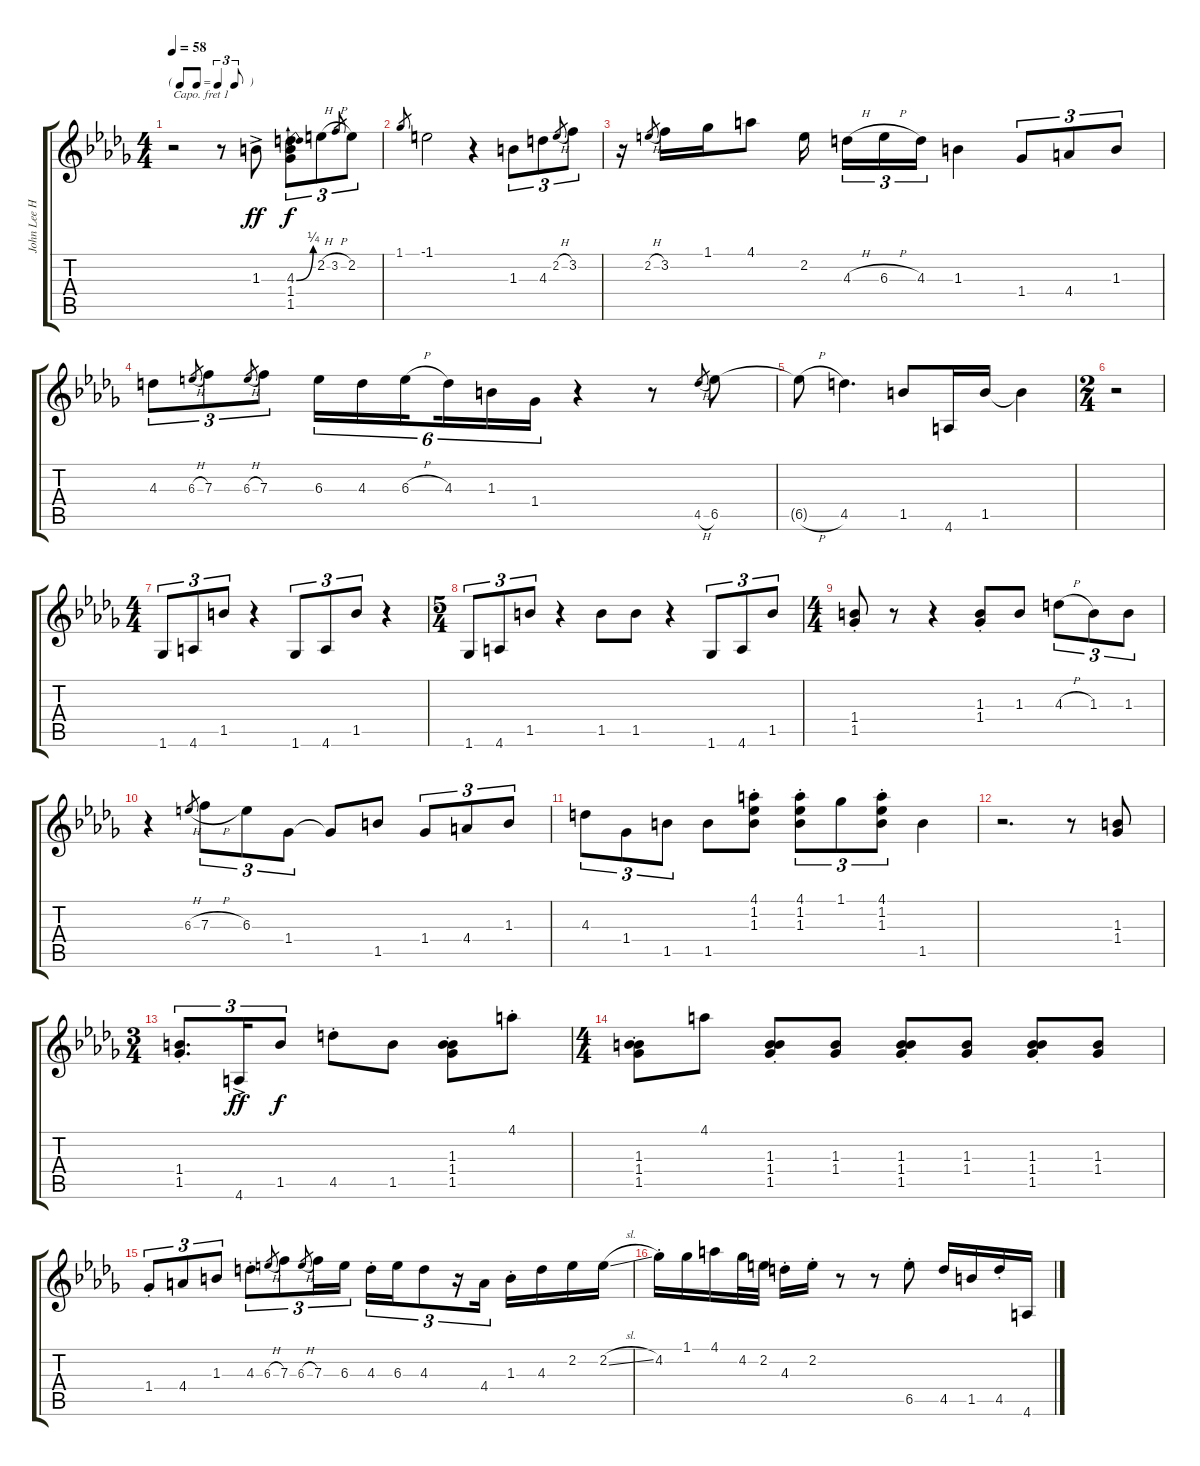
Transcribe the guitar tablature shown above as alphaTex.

\track ("John Lee Hooker Open A Tuning-Capo 1st F" "John Lee H") {instrument acousticguitarsteel}
\staff {score tabs}
\capo 1
\tuning (E4 Db4 A3 E3 A3 E2) {hide}
\ts (4 4)
\tf triplet8th
\tempo 58
\clef g2
\ks db
r.2{dy ff instrument acousticguitarsteel} r.8 1.3{ac}.8 (4.3{be (bend 0 0 60 1)} 1.4 1.5).8{tu (3 2) dy f} 2.2{h}.8{tu (3 2)} 3.2{h}.8{gr} 2.2.8{tu (3 2)} |
1.1.8{gr} -1.1.2 r.4 1.3.8{tu (3 2)} 4.3.8{tu (3 2)} 2.2{h}.8{gr} 3.2.8{tu (3 2)} |
r.16 2.2{h}.8{gr} 3.2.16 1.1.16 4.1.8 2.2.16{beam splitsecondary} 4.3{h}.16{tu (3 2)} 6.3{h}.16{tu (3 2)} 4.3.16{tu (3 2)} 1.3.4 1.4.8{tu (3 2)} 4.4.8{tu (3 2)} 1.3.8{tu (3 2)} |
4.3.8{tu (3 2)} 6.3{h}.8{gr} 7.3.8{tu (3 2)} 6.3{h}.8{gr} 7.3.8{tu (3 2)} 6.3.16{tu (6 4)} 4.3.16{tu (6 4)} 6.3{h}.16{tu (6 4) beam splitsecondary} 4.3.16{tu (6 4)} 1.3.16{tu (6 4)} 1.4.16{tu (6 4)} r.4 r.8 4.5{h}.8{gr} 6.5.8 |
6.5{h t}.8 4.5.4{d} 1.5.8 4.6.16 1.5.16 1.5{t}.4 |
\ts (2 4)
r.2 |
\ts (4 4)
1.6.8{tu (3 2)} 4.6.8{tu (3 2)} 1.5.8{tu (3 2)} r.4 1.6.8{tu (3 2)} 4.6.8{tu (3 2)} 1.5.8{tu (3 2)} r.4 |
\ts (5 4)
1.6.8{tu (3 2)} 4.6.8{tu (3 2)} 1.5.8{tu (3 2)} r.4 1.5.8 1.5.8 r.4 1.6.8{tu (3 2)} 4.6.8{tu (3 2)} 1.5.8{tu (3 2)} |
\ts (4 4)
(1.4{st} 1.5{st}).8 r.8 r.4 (1.3{st} 1.4{st}).8 1.3.8 4.3{h}.8{tu (3 2)} 1.3.8{tu (3 2)} 1.3.8{tu (3 2)} |
r.4 6.3{h}.8{gr} 7.3{h}.8{tu (3 2)} 6.3.8{tu (3 2)} 1.4.8{tu (3 2)} 1.4{t}.8 1.5.8 1.4.8{tu (3 2)} 4.4.8{tu (3 2)} 1.3.8{tu (3 2)} |
4.3.8{tu (3 2)} 1.4.8{tu (3 2)} 1.5.8{tu (3 2)} 1.5.8 (4.1{st} 1.2{st} 1.3{st}).8 (4.1{st} 1.2{st} 1.3{st}).8{tu (3 2)} 1.1.8{tu (3 2)} (4.1{st} 1.2{st} 1.3{st}).8{tu (3 2)} 1.5.4 |
r.2{d} r.8 (1.3 1.4).8 |
\ts (3 4)
(1.4{st} 1.5{st}).8{d tu (3 2)} 4.6{ac}.16{tu (3 2) dy ff} 1.5.8{tu (3 2) dy f} 4.5{st}.8 1.5.8 (1.3{st} 1.4{st} 1.5{st}).8 4.1{st}.8 |
\ts (4 4)
(1.3{st} 1.4{st} 1.5{st}).8 4.1.8 (1.3{st} 1.4{st} 1.5{st}).8 (1.3 1.4).8 (1.3{st} 1.4{st} 1.5{st}).8 (1.3 1.4).8 (1.3{st} 1.4{st} 1.5{st}).8 (1.3 1.4).8 |
1.4{st}.8{tu (3 2)} 4.4.8{tu (3 2)} 1.3.8{tu (3 2)} 4.3{st}.8{tu (3 2)} 6.3{h}.8{gr} 7.3.8{tu (3 2)} 6.3{h}.8{gr} 7.3.16{tu (3 2)} 6.3.16{tu (3 2)} 4.3{st}.16{tu (3 2)} 6.3.16{tu (3 2)} 4.3.8{tu (3 2)} r.16{tu (3 2)} 4.4.16{tu (3 2)} 1.3{st}.16 4.3.16 2.2.16 2.2{sl}.16 |
4.2{st}.16 1.1.16 4.1.16 4.2.32 2.2.32 4.3{st}.16 2.2{st}.16 r.8 r.8 6.5{st}.8 4.5.16 1.5.16 4.5{st}.16 4.6.16
